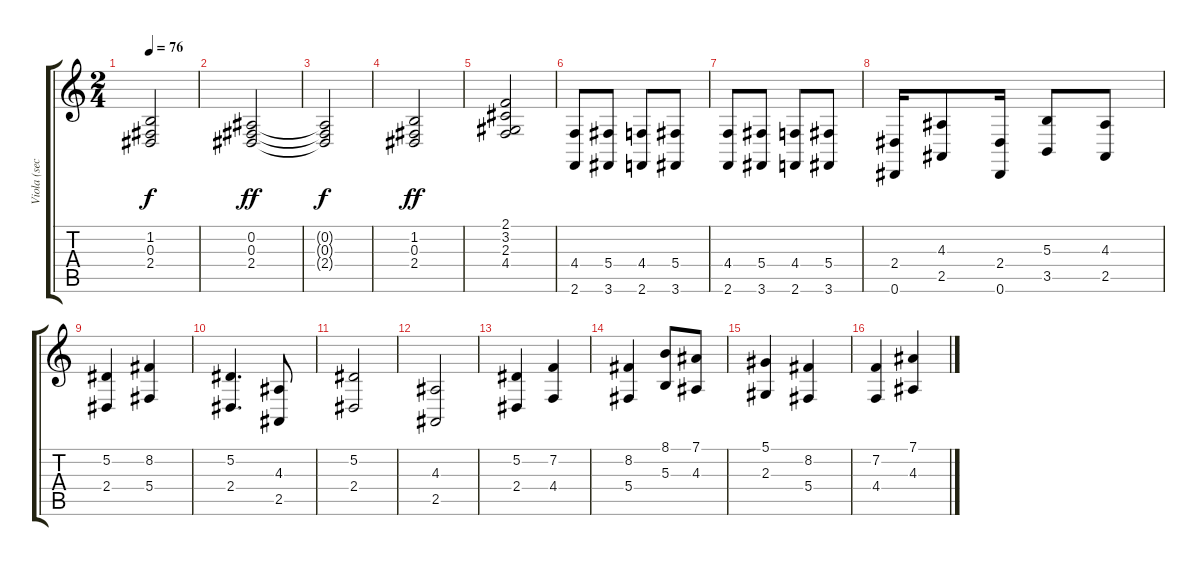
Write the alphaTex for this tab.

\track ("Viola (section)" "Viola (sec") {instrument viola}
\staff {score tabs}
\tuning (Eb4 Bb3 Gb3 Db3 Ab2 Eb2) {hide}
\ts (2 4)
\tempo 76
\clef g2
\ks c
(1.2{t} 0.3{t} 2.4{t}).2{dy f} |
(0.2 0.3 2.4).2{dy ff} |
(0.2{t} 0.3{t} 2.4{t}).2{dy f} |
(1.2 0.3 2.4).2{dy ff} |
(2.1 3.2 2.3 4.4).2 |
(4.4 2.6).8 (5.4 3.6).8 (4.4 2.6).8 (5.4 3.6).8 |
(4.4 2.6).8 (5.4 3.6).8 (4.4 2.6).8 (5.4 3.6).8 |
(2.4 0.6).16 (4.3 2.5).8 (2.4 0.6).16 (5.3 3.5).8 (4.3 2.5).8 |
(5.2 2.4).4 (8.2 5.4).4 |
(5.2 2.4).4{d} (4.3 2.5).8 |
(5.2 2.4).2 |
(4.3 2.5).2 |
(5.2 2.4).4 (7.2 4.4).4 |
(8.2 5.4).4 (8.1 5.3).8 (7.1 4.3).8 |
(5.1 2.3).4 (8.2 5.4).4 |
(7.2 4.4).4 (7.1 4.3).4
